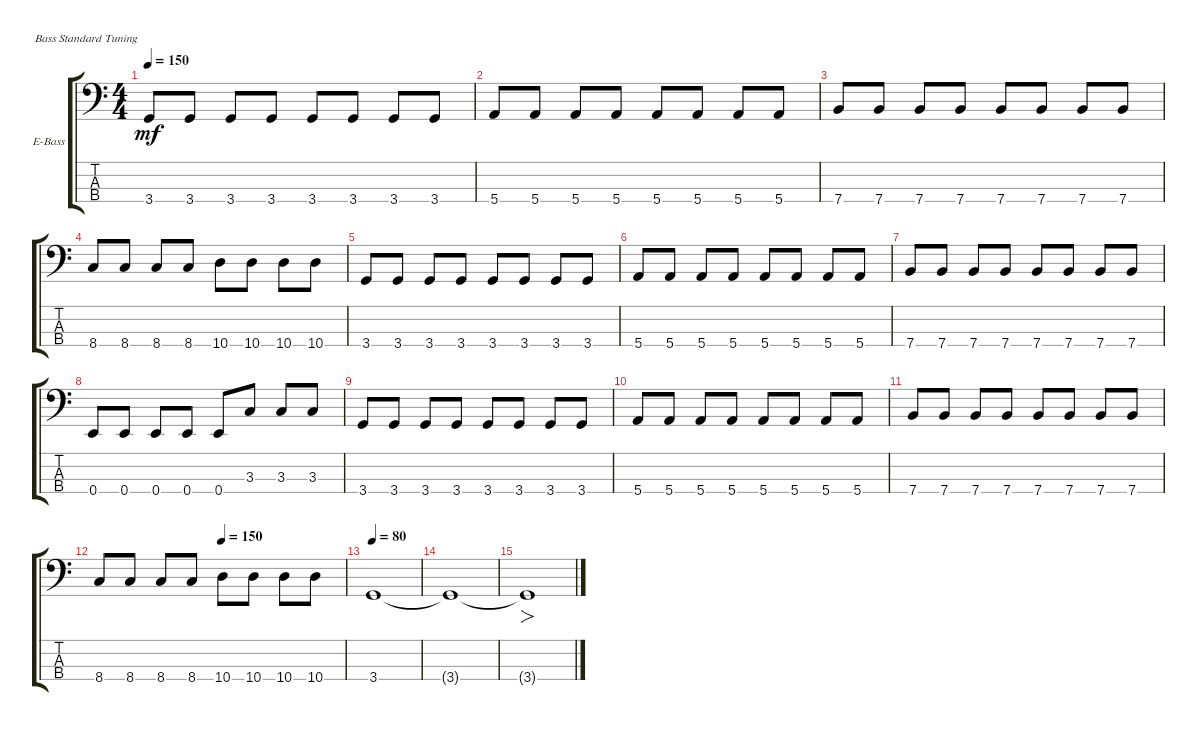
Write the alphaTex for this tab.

\bracketExtendMode groupsimilarinstruments
\firstSystemTrackNameOrientation horizontal
\otherSystemsTrackNameOrientation horizontal
\track ("Electric Bass" "E-Bass") {instrument electricbassfinger}
\staff {score tabs}
\tuning (G2 D2 A1 E1)
\ts (4 4)
\tempo 150
\clef f4
\ks c
3.4.8{dy mf} 3.4.8 3.4.8 3.4.8 3.4.8 3.4.8 3.4.8 3.4.8 |
5.4.8 5.4.8 5.4.8 5.4.8 5.4.8 5.4.8 5.4.8 5.4.8 |
7.4.8 7.4.8 7.4.8 7.4.8 7.4.8 7.4.8 7.4.8 7.4.8 |
8.4.8 8.4.8 8.4.8 8.4.8 10.4.8 10.4.8 10.4.8 10.4.8 |
3.4.8 3.4.8 3.4.8 3.4.8 3.4.8 3.4.8 3.4.8 3.4.8 |
5.4.8 5.4.8 5.4.8 5.4.8 5.4.8 5.4.8 5.4.8 5.4.8 |
7.4.8 7.4.8 7.4.8 7.4.8 7.4.8 7.4.8 7.4.8 7.4.8 |
0.4.8 0.4.8 0.4.8 0.4.8 0.4.8 3.3.8 3.3.8 3.3.8 |
3.4.8 3.4.8 3.4.8 3.4.8 3.4.8 3.4.8 3.4.8 3.4.8 |
5.4.8 5.4.8 5.4.8 5.4.8 5.4.8 5.4.8 5.4.8 5.4.8 |
7.4.8 7.4.8 7.4.8 7.4.8 7.4.8 7.4.8 7.4.8 7.4.8 |
\tempo (150 0.5)
8.4.8 8.4.8 8.4.8 8.4.8 10.4.8 10.4.8 10.4.8 10.4.8 |
\tempo 80
3.4.1 |
3.4{t}.1 |
3.4{t}.1{fo}
